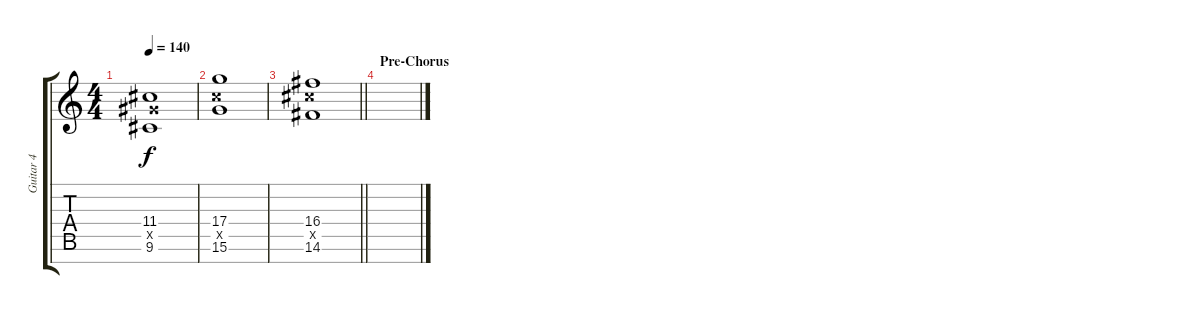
\track ("Guitar 4" "Guitar 4") {instrument distortionguitar}
\staff {score tabs}
\tuning (E4 B3 G3 D3 A2 E2 B1) {hide}
\ts (4 4)
\tempo 140
\clef g2
\ks c
(11.4 11.5{x} 9.6).1{dy f} |
(17.4 15.5{x} 15.6).1 |
\barLineRight lightlight
(16.4 16.5{x} 14.6).1 |
\section ("" "Pre-Chorus")
